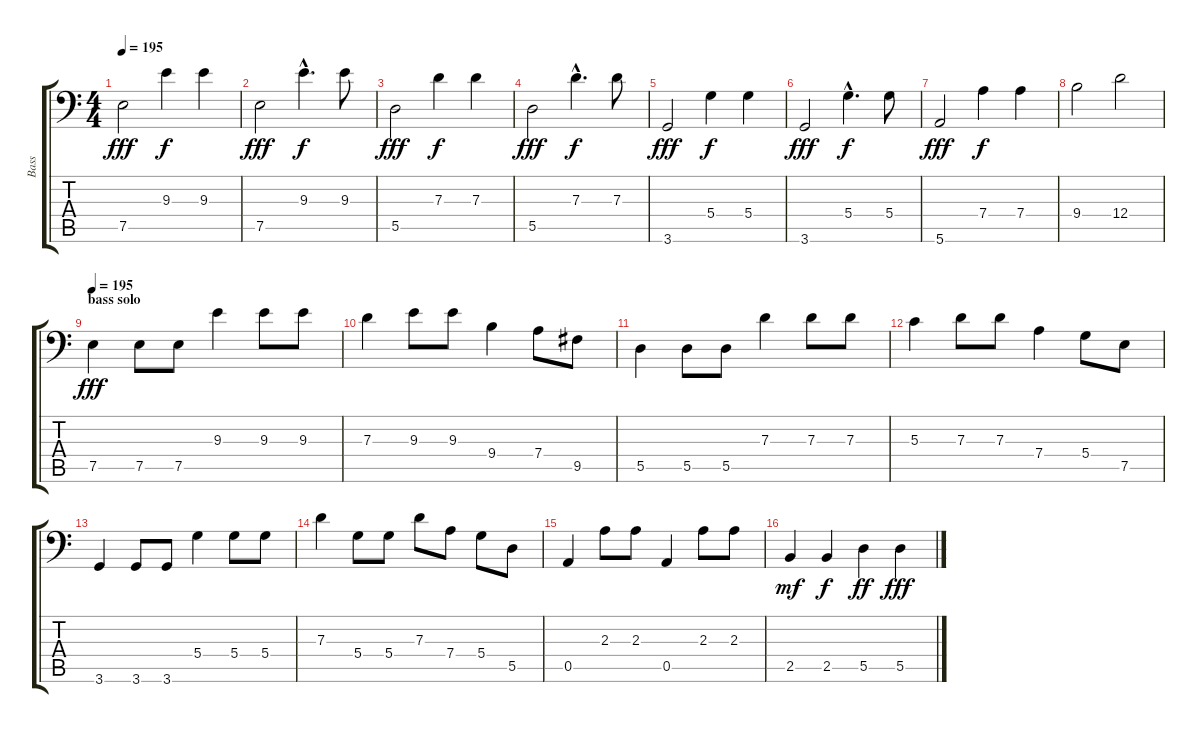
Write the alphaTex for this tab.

\track ("Bass" "Bass") {instrument electricbassfinger}
\staff {score tabs}
\tuning (E3 B2 G2 D2 A1 E1) {hide}
\ts (4 4)
\tempo 195
\clef f4
\ks c
7.5.2{dy fff} 9.3.4{dy f} 9.3.4 |
7.5.2{dy fff} 9.3{hac}.4{d dy f} 9.3.8 |
5.5.2{dy fff} 7.3.4{dy f} 7.3.4 |
5.5.2{dy fff} 7.3{hac}.4{d dy f} 7.3.8 |
3.6.2{dy fff} 5.4.4{dy f} 5.4.4 |
3.6.2{dy fff} 5.4{hac}.4{d dy f} 5.4.8 |
5.6.2{dy fff} 7.4.4{dy f} 7.4.4 |
9.4.2 12.4.2 |
\section ("" "bass solo")
\tempo 195
7.5.4{dy fff} 7.5.8 7.5.8 9.3.4 9.3.8 9.3.8 |
7.3.4 9.3.8 9.3.8 9.4.4 7.4.8 9.5.8 |
5.5.4 5.5.8 5.5.8 7.3.4 7.3.8 7.3.8 |
5.3.4 7.3.8 7.3.8 7.4.4 5.4.8 7.5.8 |
3.6.4 3.6.8 3.6.8 5.4.4 5.4.8 5.4.8 |
7.3.4 5.4.8 5.4.8 7.3.8 7.4.8 5.4.8 5.5.8 |
0.5.4 2.3.8 2.3.8 0.5.4 2.3.8 2.3.8 |
2.5.4{dy mf} 2.5.4{dy f} 5.5.4{dy ff} 5.5.4{dy fff}
